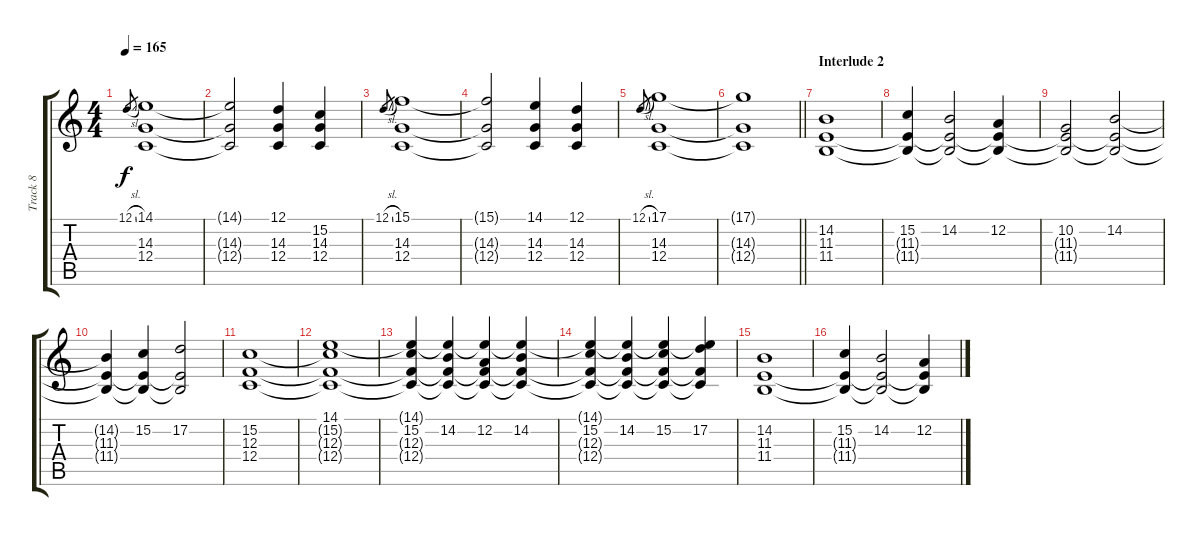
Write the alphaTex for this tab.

\track ("Track 8" "Track 8") {instrument bagpipe}
\staff {score tabs}
\tuning (D4 A3 F3 C3 G2 C2) {hide}
\ts (4 4)
\tempo 165
\clef g2
\ks c
12.1{sl}.8{gr dy f} (14.1 14.3 12.4).1 |
(14.1{t} 14.3{t} 12.4{t}).2 (12.1 14.3 12.4).4 (15.2 14.3 12.4).4 |
12.1{sl}.8{gr} (15.1 14.3 12.4).1 |
(15.1{t} 14.3{t} 12.4{t}).2 (14.1 14.3 12.4).4 (12.1 14.3 12.4).4 |
12.1{sl}.8{gr} (17.1 14.3 12.4).1 |
\barLineRight lightlight
(17.1{t} 14.3{t} 12.4{t}).1 |
\section ("" "Interlude 2")
(14.2 11.3 11.4).1{volume 15} |
(15.2 11.3{t} 11.4{t}).4 (14.2 11.3{t} 11.4{t}).2 (12.2 11.3{t} 11.4{t}).4 |
(10.2 11.3{t} 11.4{t}).2 (14.2 11.3{t} 11.4{t}).2 |
(14.2{t} 11.3{t} 11.4{t}).4 (15.2 11.3{t} 11.4{t}).4 (17.2 11.3{t} 11.4{t}).2 |
(15.2 12.3 12.4).1 |
(14.1 15.2{t} 12.3{t} 12.4{t}).1 |
(14.1{t} 15.2 12.3{t} 12.4{t}).4 (14.1{t} 14.2 12.3{t} 12.4{t}).4 (14.1{t} 12.2 12.3{t} 12.4{t}).4 (14.1{t} 14.2 12.3{t} 12.4{t}).4 |
(14.1{t} 15.2 12.3{t} 12.4{t}).4 (14.1{t} 14.2 12.3{t} 12.4{t}).4 (14.1{t} 15.2 12.3{t} 12.4{t}).4 (14.1{t} 17.2 12.3{t} 12.4{t}).4 |
(14.2 11.3 11.4).1 |
(15.2 11.3{t} 11.4{t}).4 (14.2 11.3{t} 11.4{t}).2 (12.2 11.3{t} 11.4{t}).4
